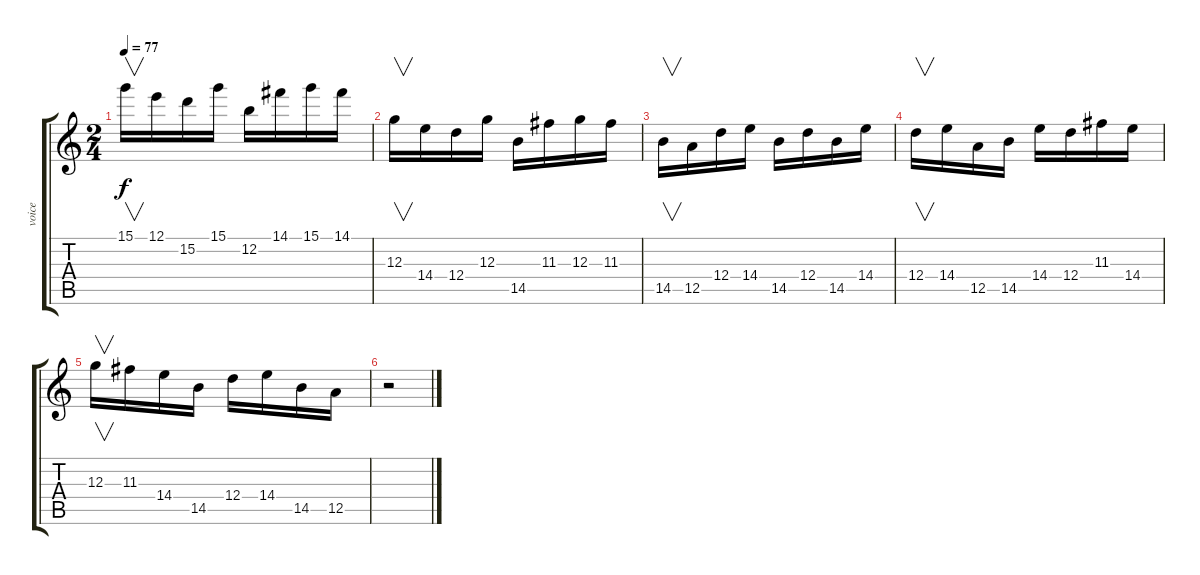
\track ("voice" "voice") {instrument synthbass1}
\staff {score tabs}
\tuning (E4 B3 G3 D3 A2 E2) {hide}
\ts (2 4)
\tempo 77
\clef g2
\ks c
15.1.16{v dy f} 12.1.16{volume 0} 15.2.16 15.1.16 12.2.16 14.1.16 15.1.16 14.1.16 |
12.3.16{v balance 2} 14.4.16 12.4.16 12.3.16 14.5.16 11.3.16 12.3.16 11.3.16 |
14.5.16{v} 12.5.16 12.4.16 14.4.16 14.5.16 12.4.16 14.5.16 14.4.16 |
12.4.16{v balance 14} 14.4.16 12.5.16 14.5.16 14.4.16 12.4.16 11.3.16 14.4.16 |
12.3.16{v} 11.3.16 14.4.16 14.5.16 12.4.16 14.4.16 14.5.16 12.5.16 |
r.2
